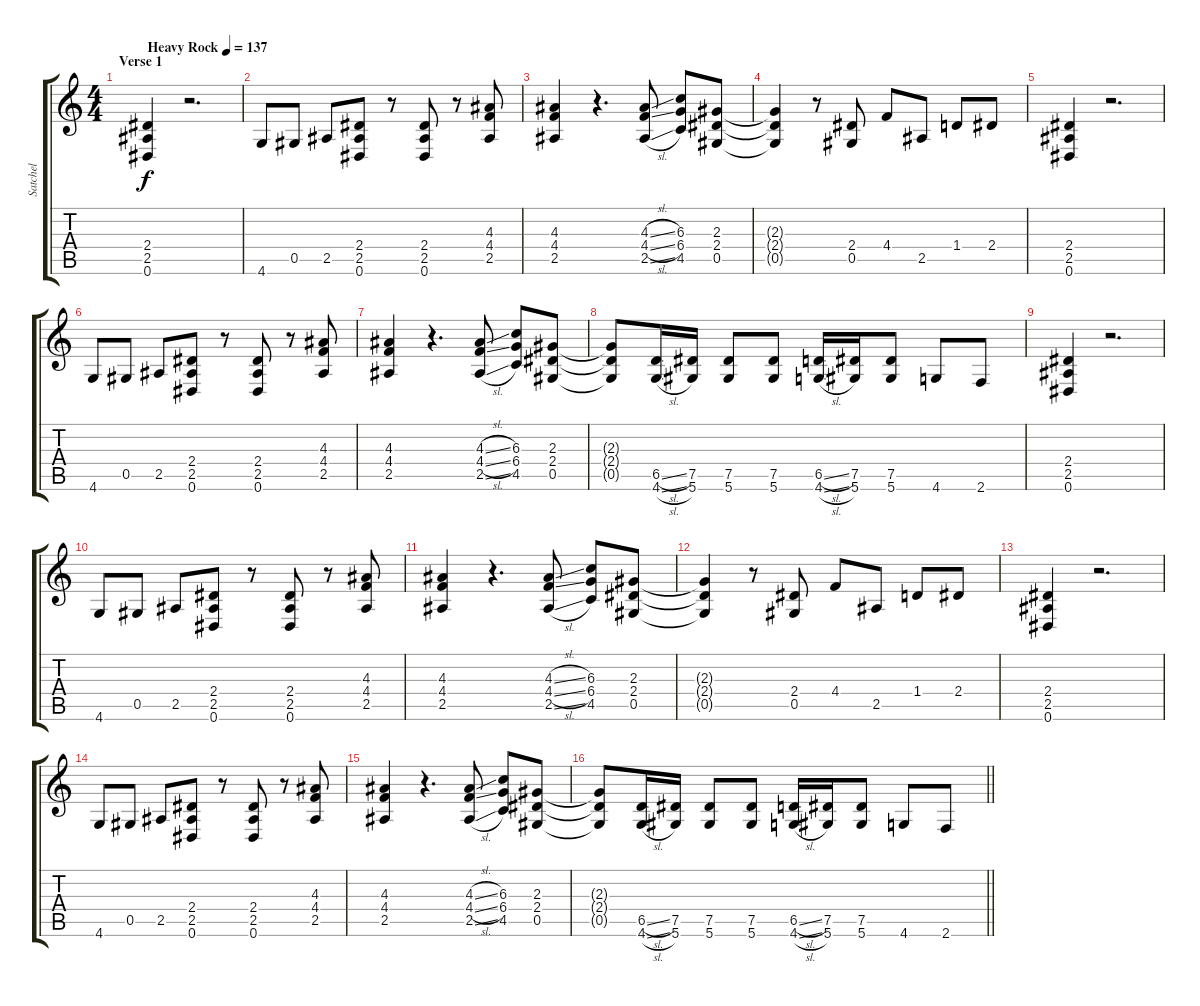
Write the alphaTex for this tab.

\track ("Satchel" "Satchel") {instrument distortionguitar}
\staff {score tabs}
\tuning (Eb4 Bb3 Gb3 Db3 Ab2 Eb2) {hide}
\ts (4 4)
\section ("" "Verse 1")
\tempo (137 "Heavy Rock")
\clef g2
\ks c
(2.4 2.5 0.6).4{dy f instrument distortionguitar} r.2{d} |
4.6.8 0.5.8 2.5.8 (2.4 2.5 0.6).8 r.8 (2.4 2.5 0.6).8 r.8 (4.3 4.4 2.5).8 |
(4.3 4.4 2.5).4 r.4{d} (4.3{sl} 4.4{sl} 2.5{sl}).8 (6.3 6.4 4.5).8 (2.3 2.4 0.5).8 |
(2.3{t} 2.4{t} 0.5{t}).4 r.8 (2.4 0.5).8 4.4.8 2.5.8 1.4.8 2.4.8 |
(2.4 2.5 0.6).4 r.2{d} |
4.6.8 0.5.8 2.5.8 (2.4 2.5 0.6).8 r.8 (2.4 2.5 0.6).8 r.8 (4.3 4.4 2.5).8 |
(4.3 4.4 2.5).4 r.4{d} (4.3{sl} 4.4{sl} 2.5{sl}).8 (6.3 6.4 4.5).8 (2.3 2.4 0.5).8 |
(2.3{t} 2.4{t} 0.5{t}).8 (6.5{sl} 4.6{sl}).16 (7.5 5.6).16 (7.5 5.6).8 (7.5 5.6).8 (6.5{sl} 4.6{sl}).16 (7.5 5.6).16 (7.5 5.6).8 4.6.8 2.6.8 |
(2.4 2.5 0.6).4 r.2{d} |
4.6.8 0.5.8 2.5.8 (2.4 2.5 0.6).8 r.8 (2.4 2.5 0.6).8 r.8 (4.3 4.4 2.5).8 |
(4.3 4.4 2.5).4 r.4{d} (4.3{sl} 4.4{sl} 2.5{sl}).8 (6.3 6.4 4.5).8 (2.3 2.4 0.5).8 |
(2.3{t} 2.4{t} 0.5{t}).4 r.8 (2.4 0.5).8 4.4.8 2.5.8 1.4.8 2.4.8 |
(2.4 2.5 0.6).4 r.2{d} |
4.6.8 0.5.8 2.5.8 (2.4 2.5 0.6).8 r.8 (2.4 2.5 0.6).8 r.8 (4.3 4.4 2.5).8 |
(4.3 4.4 2.5).4 r.4{d} (4.3{sl} 4.4{sl} 2.5{sl}).8 (6.3 6.4 4.5).8 (2.3 2.4 0.5).8 |
\barLineRight lightlight
(2.3{t} 2.4{t} 0.5{t}).8 (6.5{sl} 4.6{sl}).16 (7.5 5.6).16 (7.5 5.6).8 (7.5 5.6).8 (6.5{sl} 4.6{sl}).16 (7.5 5.6).16 (7.5 5.6).8 4.6.8 2.6.8
